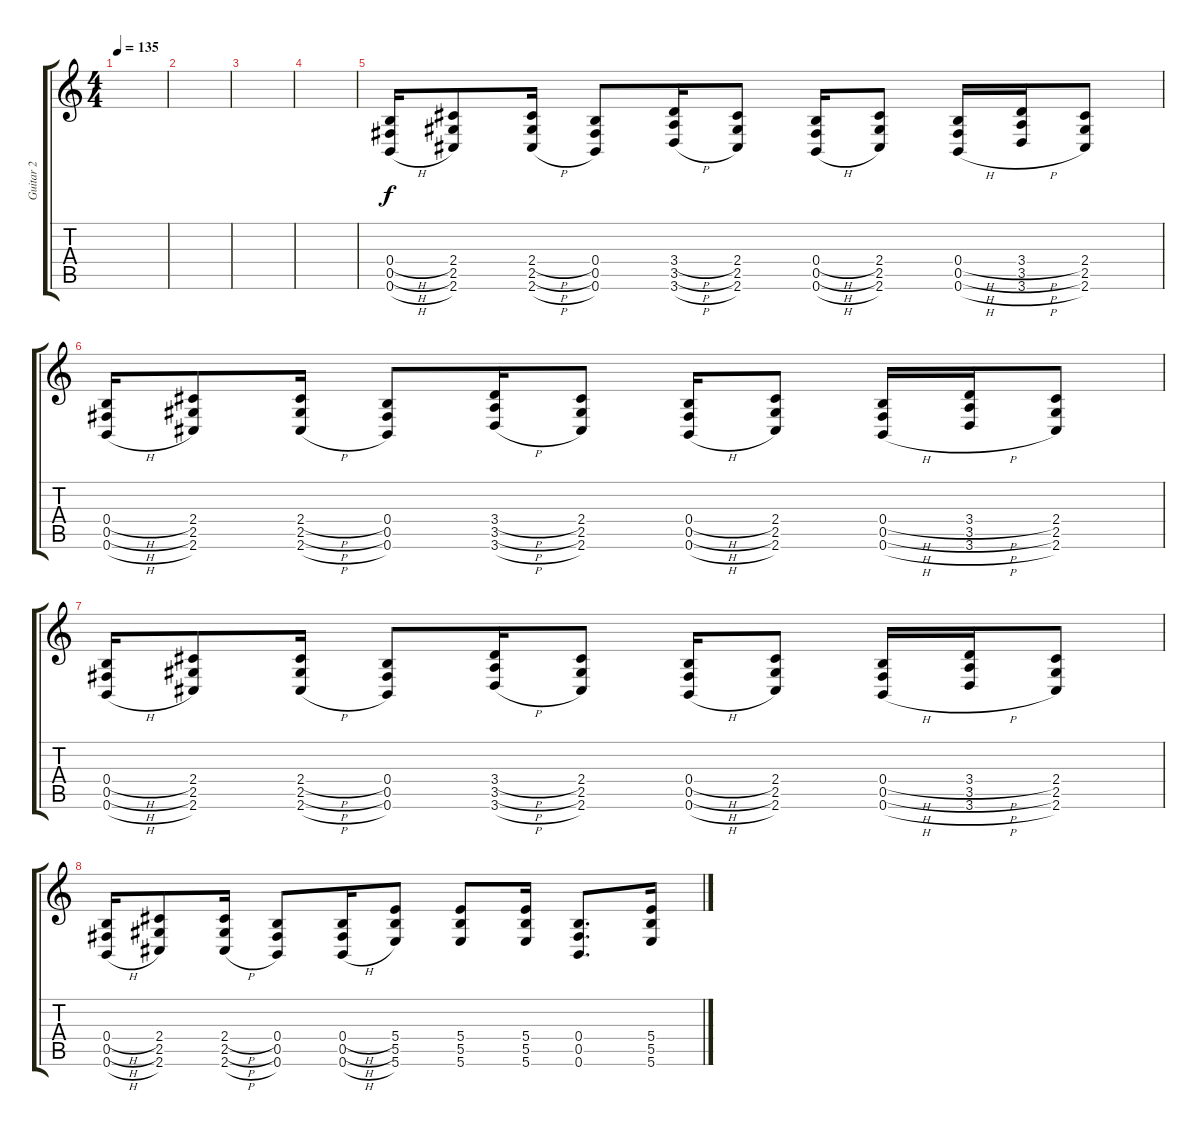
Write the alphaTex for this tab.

\track ("Guitar 2" "Guitar 2") {instrument distortionguitar}
\staff {score tabs}
\tuning (Db4 Ab3 E3 B2 Gb2 B1) {hide}
\ts (4 4)
\tempo 135
\clef g2
\ks c
|
|
|
|
(0.4{h} 0.5{h} 0.6{h}).16 (2.4 2.5 2.6).8 (2.4{h} 2.5{h} 2.6{h}).16 (0.4 0.5 0.6).8 (3.4{h} 3.5{h} 3.6{h}).16 (2.4 2.5 2.6).8 (0.4{h} 0.5{h} 0.6{h}).16 (2.4 2.5 2.6).8 (0.4{h} 0.5{h} 0.6{h}).16 (3.4{h} 3.5{h} 3.6{h}).16 (2.4 2.5 2.6).8 |
(0.4{h} 0.5{h} 0.6{h}).16 (2.4 2.5 2.6).8 (2.4{h} 2.5{h} 2.6{h}).16 (0.4 0.5 0.6).8 (3.4{h} 3.5{h} 3.6{h}).16 (2.4 2.5 2.6).8 (0.4{h} 0.5{h} 0.6{h}).16 (2.4 2.5 2.6).8 (0.4{h} 0.5{h} 0.6{h}).16 (3.4{h} 3.5{h} 3.6{h}).16 (2.4 2.5 2.6).8 |
(0.4{h} 0.5{h} 0.6{h}).16 (2.4 2.5 2.6).8 (2.4{h} 2.5{h} 2.6{h}).16 (0.4 0.5 0.6).8 (3.4{h} 3.5{h} 3.6{h}).16 (2.4 2.5 2.6).8 (0.4{h} 0.5{h} 0.6{h}).16 (2.4 2.5 2.6).8 (0.4{h} 0.5{h} 0.6{h}).16 (3.4{h} 3.5{h} 3.6{h}).16 (2.4 2.5 2.6).8 |
(0.4{h} 0.5{h} 0.6{h}).16 (2.4 2.5 2.6).8 (2.4{h} 2.5{h} 2.6{h}).16 (0.4 0.5 0.6).8 (0.4{h} 0.5{h} 0.6{h}).16 (5.4 5.5 5.6).8 (5.4 5.5 5.6).8 (5.4 5.5 5.6).16 (0.4 0.5 0.6).8{d} (5.4 5.5 5.6).16
